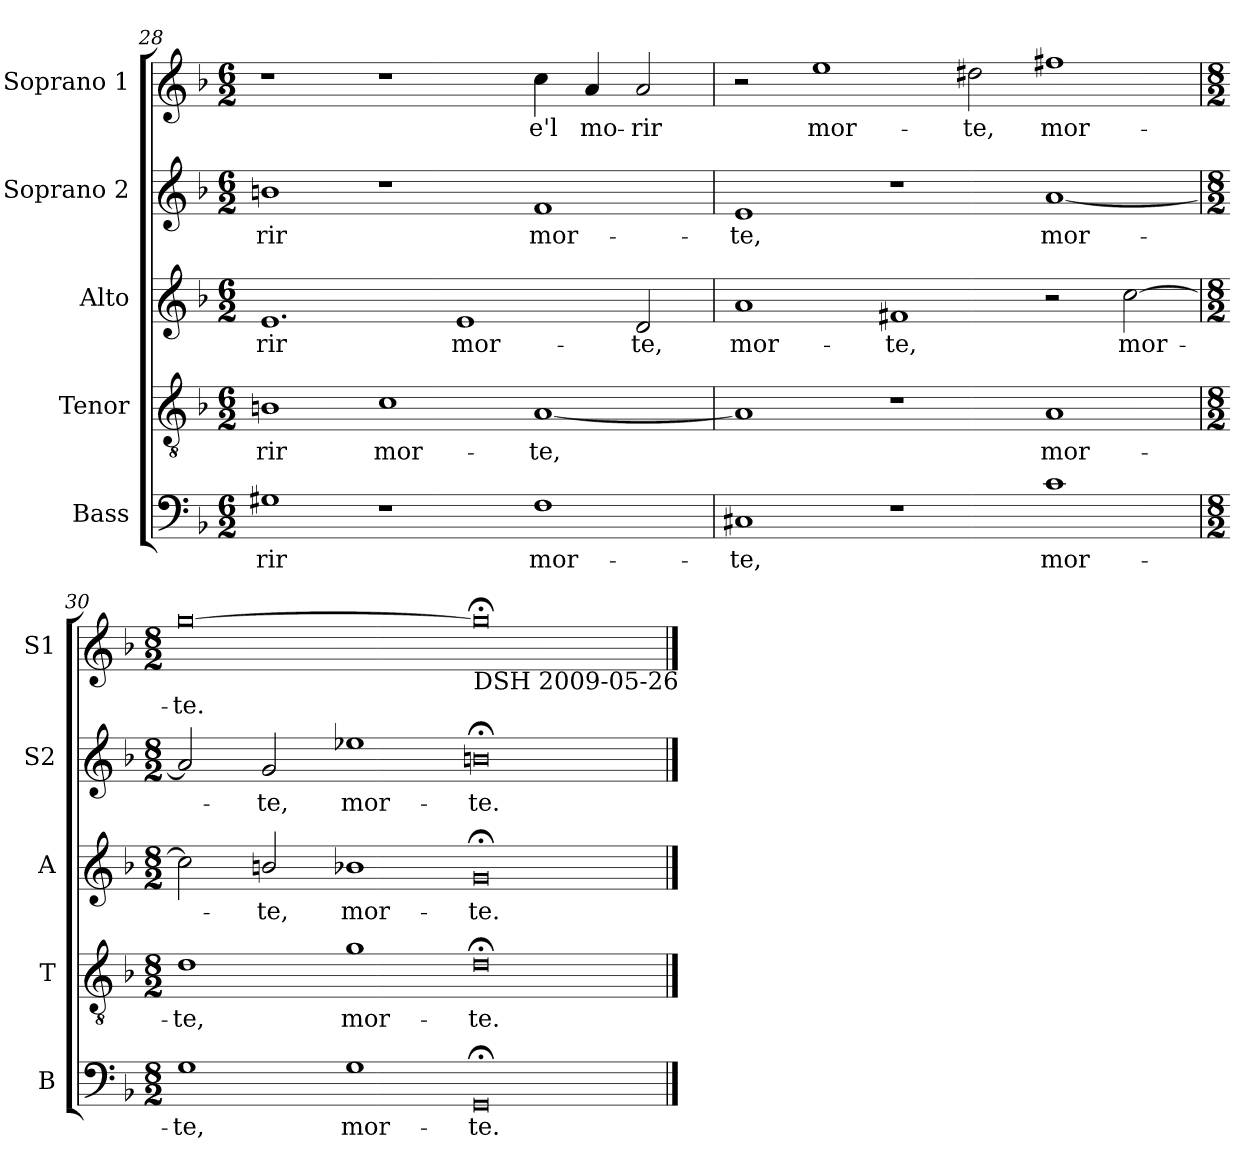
**kern	**text	**kern	**text	**kern	**text	**kern	**text	**kern	**text
*part5	*part5	*part4	*part4	*part3	*part3	*part2	*part2	*part1	*part1
*staff5	*staff5	*staff4	*staff4	*staff3	*staff3	*staff2	*staff2	*staff1	*staff1
*I"Bass	*	*I"Tenor	*	*I"Alto	*	*I"Soprano 2	*	*I"Soprano 1	*
*I'B	*	*I'T	*	*I'A	*	*I'S2	*	*I'S1	*
!!LO:LB:g=z
*clefF4	*	*clefGv2	*	*clefG2	*	*clefG2	*	*clefG2	*
*	*	*ITrd7c12	*	*	*	*	*	*	*
*k[b-]	*	*k[b-]	*	*k[b-]	*	*k[b-]	*	*k[b-]	*
*F:	*	*F:	*	*F:	*	*F:	*	*F:	*
*M6/2	*	*M6/2	*	*M6/2	*	*M6/2	*	*M6/2	*
=28	=28	=28	=28	=28	=28	=28	=28	=28	=28
!	!LO:LY:b:color=#000000	!	!	!	!	!	!	!	!
!	!	!	!LO:LY:b:color=#000000	!	!	!	!	!	!
!	!	!	!	!	!LO:LY:b:color=#000000	!	!	!	!
!	!	!	!	!	!	!	!LO:LY:b:color=#000000	!	!
1G#Xi	-rir	1BBni	-rir	1.ei	-rir	1bni	-rir	1r	.
!	!	!	!LO:LY:b:color=#000000	!	!	!	!	!	!
1r	.	1Ci	mor-	.	.	1r	.	1r	.
!	!	!	!	!	!LO:LY:b:color=#000000	!	!	!	!
.	.	.	.	1ei	mor-	.	.	.	.
!	!LO:LY:b:color=#000000	!	!	!	!	!	!	!	!
!	!	!	!LO:LY:b:color=#000000	!	!	!	!	!	!
!	!	!	!	!	!	!	!LO:LY:b:color=#000000	!	!
!	!	!	!	!	!	!	!	!	!LO:LY:b:color=#000000
1Fi	mor-	[1AAi	-te,	.	.	1fi	mor-	4cci\	e'l
!	!	!	!	!	!	!	!	!	!LO:LY:b:color=#000000
.	.	.	.	.	.	.	.	4ai/	mo-
!	!	!	!	!	!LO:LY:b:color=#000000	!	!	!	!
!	!	!	!	!	!	!	!	!	!LO:LY:b:color=#000000
.	.	.	.	2di/	-te,	.	.	2ai/	-rir
=29	=29	=29	=29	=29	=29	=29	=29	=29	=29
!	!LO:LY:b:color=#000000	!	!	!	!	!	!	!	!
!	!	!	!	!	!LO:LY:b:color=#000000	!	!	!	!
!	!	!	!	!	!	!	!LO:LY:b:color=#000000	!	!
1C#Xi	-te,	1AAi]	.	1ai	mor-	1ei	-te,	2r	.
!	!	!	!	!	!	!	!	!	!LO:LY:b:color=#000000
.	.	.	.	.	.	.	.	1eei	mor-
!	!	!	!	!	!LO:LY:b:color=#000000	!	!	!	!
1r	.	1r	.	1f#Xi	-te,	1r	.	.	.
!	!	!	!	!	!	!	!	!	!LO:LY:b:color=#000000
.	.	.	.	.	.	.	.	2dd#Xi\	-te,
!	!LO:LY:b:color=#000000	!	!	!	!	!	!	!	!
!	!	!	!LO:LY:b:color=#000000	!	!	!	!	!	!
!	!	!	!	!	!	!	!LO:LY:b:color=#000000	!	!
!	!	!	!	!	!	!	!	!	!LO:LY:b:color=#000000
1ci	mor-	1AAi	mor-	2r	.	[1ai	mor-	1ff#Xi	mor-
!	!	!	!	!	!LO:LY:b:color=#000000	!	!	!	!
.	.	.	.	[2cci\	mor-	.	.	.	.
=30	=30	=30	=30	=30	=30	=30	=30	=30	=30
*M8/2	*	*M8/2	*	*M8/2	*	*M8/2	*	*M8/2	*
!	!LO:LY:b:color=#000000	!	!	!	!	!	!	!	!
!	!	!	!LO:LY:b:color=#000000	!	!	!	!	!	!
!	!	!	!	!	!	!	!	!	!LO:LY:b:color=#000000
1Gi	-te,	1Di	-te,	2cci\]	.	2ai/]	.	[0ggi	-te.
!	!	!	!	!	!LO:LY:b:color=#000000	!	!	!	!
!	!	!	!	!	!	!	!LO:LY:b:color=#000000	!	!
.	.	.	.	2bni/	-te,	2gi/	-te,	.	.
!	!LO:LY:b:color=#000000	!	!	!	!	!	!	!	!
!	!	!	!LO:LY:b:color=#000000	!	!	!	!	!	!
!	!	!	!	!	!LO:LY:b:color=#000000	!	!	!	!
!	!	!	!	!	!	!	!LO:LY:b:color=#000000	!	!
1Gi	mor-	1Gi	mor-	1b-Xi	mor-	1ee-Xi	mor-	.	.
!	!LO:LY:b:color=#000000	!	!	!	!	!	!	!	!
!	!	!	!LO:LY:b:color=#000000	!	!	!	!	!	!
!	!	!	!	!	!LO:LY:b:color=#000000	!	!	!	!
!	!	!	!	!	!	!	!	!LO:TX:b:t=DSH 2009-05-26	!
!	!	!	!	!	!	!	!LO:LY:b:color=#000000	!	!
0GG;i	-te.	0D;i	-te.	0g;i	-te.	0bn;i	-te.	0gg;i]	.
==	==	==	==	==	==	==	==	==	==
*-	*-	*-	*-	*-	*-	*-	*-	*-	*-
